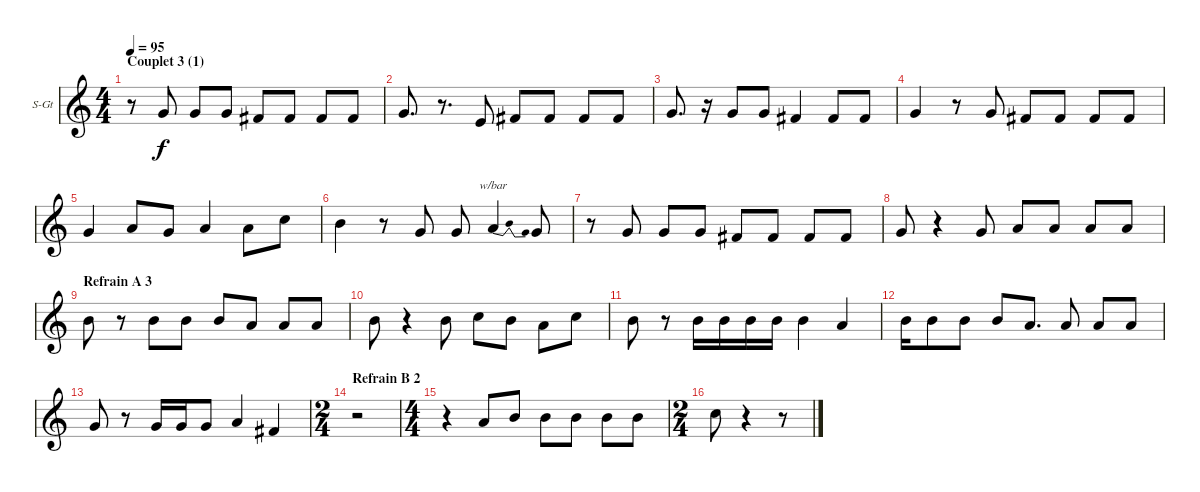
\bracketExtendMode groupsimilarinstruments
\firstSystemTrackNameOrientation horizontal
\otherSystemsTrackNameOrientation horizontal
\chordDiagramsInScore
\track ("Voix" "S-Gt") {instrument clarinet}
\staff {score}
\tuning (E4 B3 G3 D3 A2 E2)
\displaytranspose 12
\ts (4 4)
\section ("" "Couplet 3 (1)")
\tempo 95
\clef g2
\ks c
r.8{dy f} 5.4.8 5.4.8 5.4.8 4.4.8 4.4.8 4.4.8 4.4.8 |
5.4.8{d} r.8{d} 2.4.8 4.4.8 4.4.8 4.4.8 4.4.8 |
5.4.8{d} r.16 5.4.8 5.4.8 4.4.4 4.4.8 4.4.8 |
5.4.4 r.8 5.4.8 4.4.8 4.4.8 4.4.8 4.4.8 |
5.4.4 7.4.8 5.4.8 7.4.4 7.4.8 10.4.8 |
9.4.4 r.8 5.4.8 5.4.8 7.4.4{tbe (dip default 0 0 30 4 60 -4)} 5.4.8 |
r.8 5.4.8 5.4.8 5.4.8 4.4.8 4.4.8 4.4.8 4.4.8 |
5.4.8 r.4 5.4.8 7.4.8 7.4.8 7.4.8 7.4.8 |
\section ("" "Refrain A 3")
9.4.8 r.8 9.4.8 9.4.8 9.4.8 7.4.8 7.4.8 7.4.8 |
9.4.8 r.4 9.4.8 10.4.8 9.4.8 7.4.8 10.4.8 |
9.4.8 r.8 9.4.16 9.4.16 9.4.16 9.4.16 9.4.4 7.4.4 |
9.4.16 9.4.8 9.4.8 9.4.8 7.4.8{d} 7.4.8 7.4.8 7.4.8 |
5.4.8 r.8 5.4.16 5.4.16 5.4.8 7.4.4 4.4.4 |
\ts (2 4)
\section ("" "Refrain B 2")
r.2 |
\ts (4 4)
r.4 7.4.8 9.4.8 9.4.8 9.4.8 9.4.8 9.4.8 |
\ts (2 4)
10.4.8 r.4 r.8
